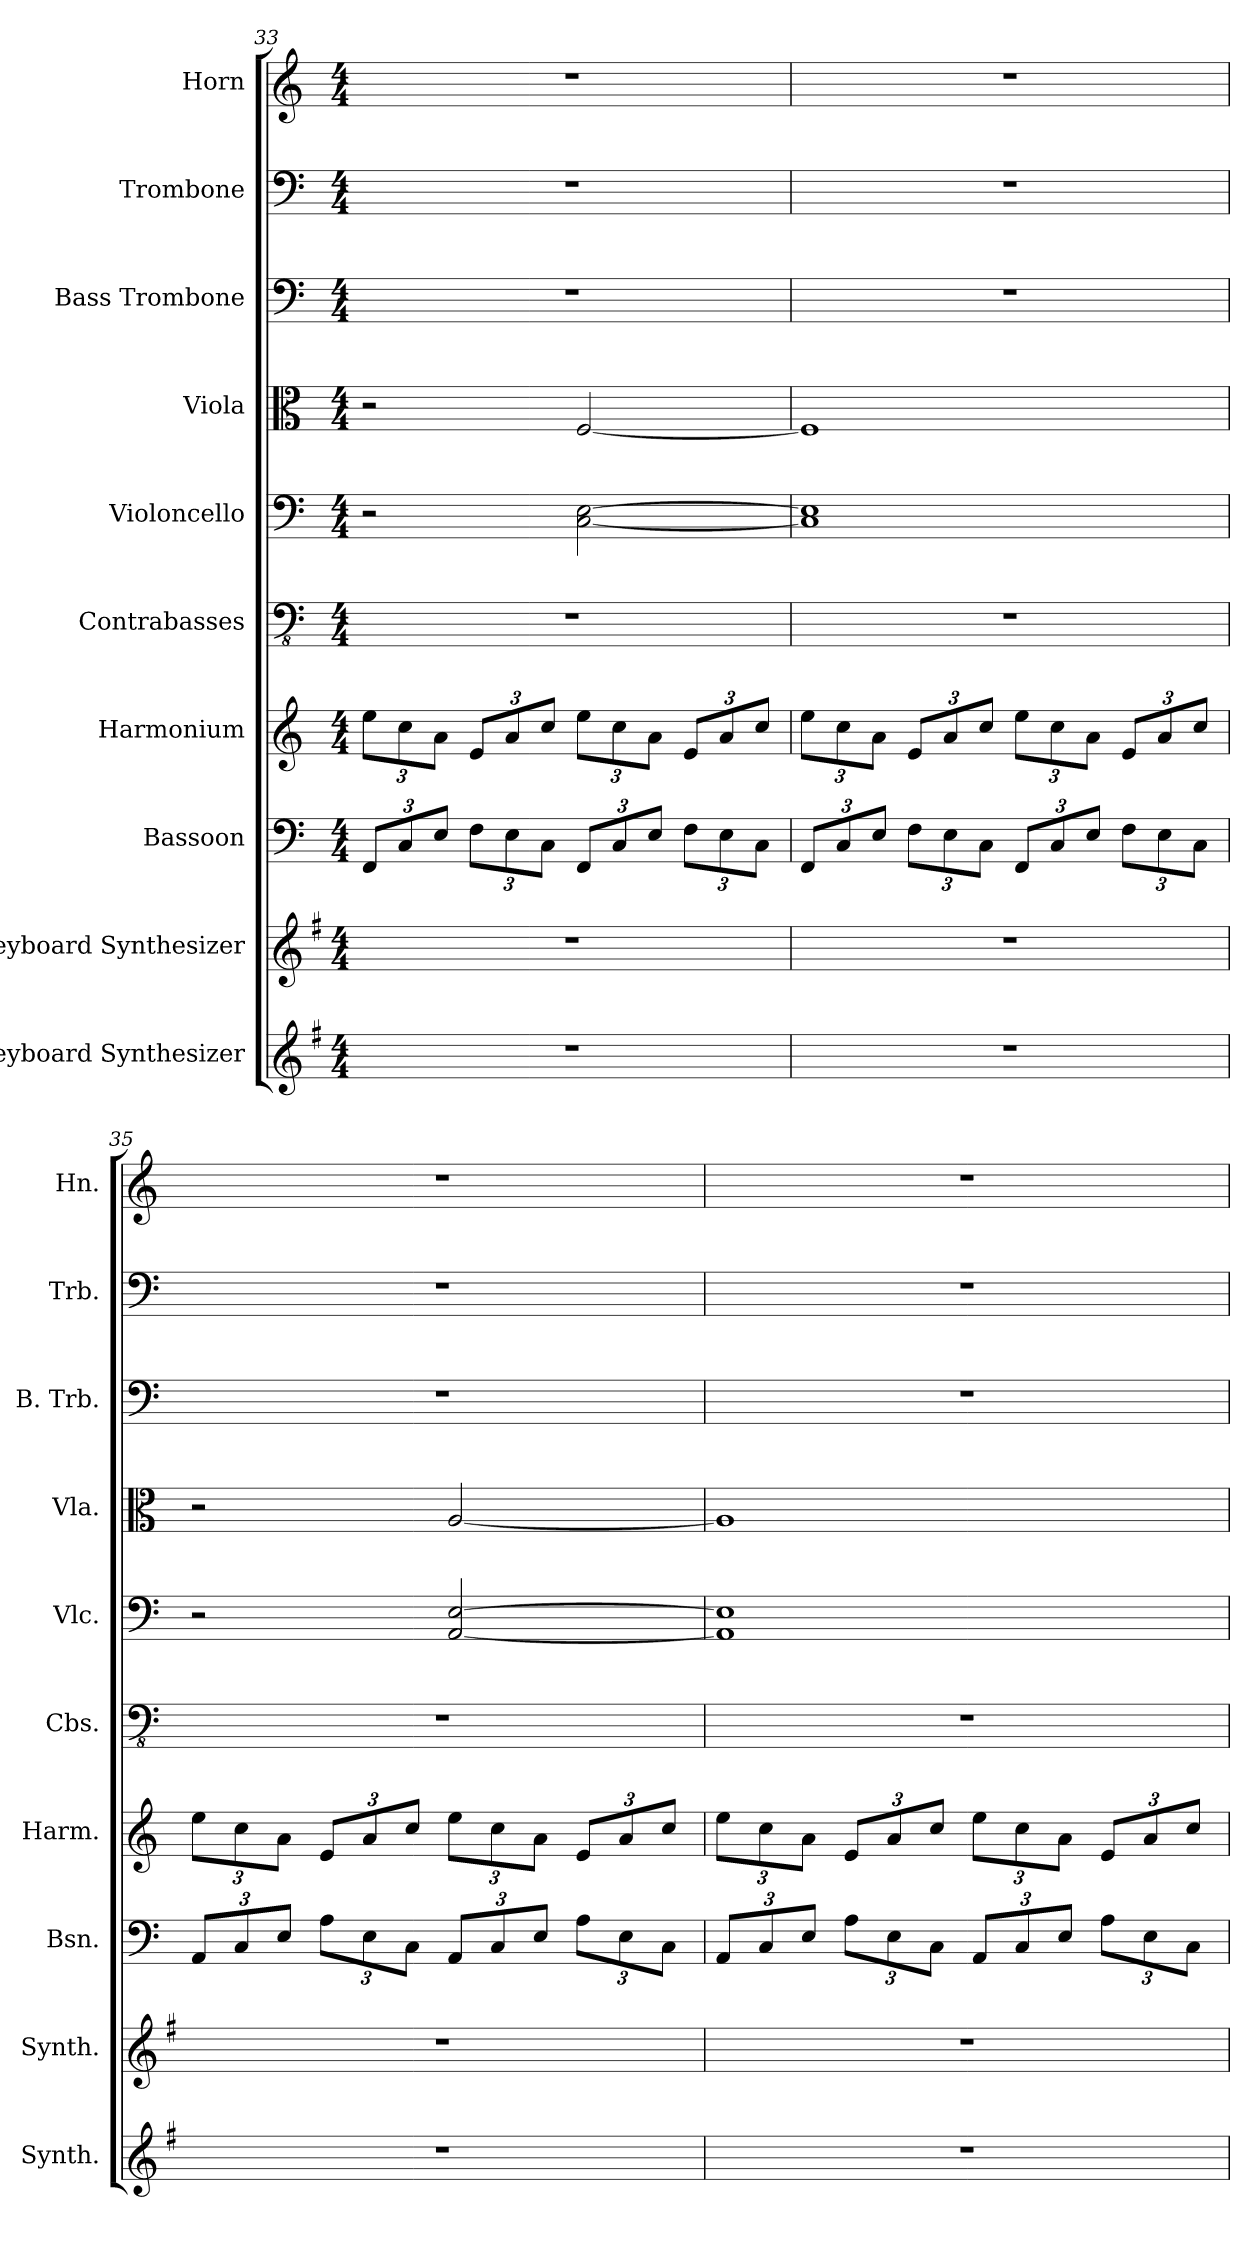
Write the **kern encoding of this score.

**kern	**kern	**kern	**kern	**kern	**kern	**kern	**kern	**kern	**kern
*part10	*part9	*part8	*part7	*part6	*part5	*part4	*part3	*part2	*part1
*staff10	*staff9	*staff8	*staff7	*staff6	*staff5	*staff4	*staff3	*staff2	*staff1
*I"Keyboard Synthesizer	*I"Keyboard Synthesizer	*I"Bassoon	*I"Harmonium	*I"Contrabasses	*I"Violoncello	*I"Viola	*I"Bass Trombone	*I"Trombone	*I"Horn
*I'Synth.	*I'Synth.	*I'Bsn.	*I'Harm.	*I'Cbs.	*I'Vlc.	*I'Vla.	*I'B. Trb.	*I'Trb.	*I'Hn.
!!LO:LB:g=z
*clefG2	*clefG2	*clefF4	*clefG2	*clefFv4	*clefF4	*clefC3	*clefF4	*clefF4	*clefG2
*ITrd4c7	*ITrd4c7	*	*	*	*	*	*	*	*ITrd4c7
*k[]	*k[]	*k[]	*k[]	*k[]	*k[]	*k[]	*k[]	*k[]	*k[b-]
*M4/4	*M4/4	*M4/4	*M4/4	*M4/4	*M4/4	*M4/4	*M4/4	*M4/4	*M4/4
*	*	*Xbrackettup	*Xbrackettup	*	*	*	*	*	*
=33	=33	=33	=33	=33	=33	=33	=33	=33	=33
1r	1r	12FF/L	12ee\L	1r	2r	2r	1r	1r	1r
.	.	12C/	12cc\	.	.	.	.	.	.
.	.	12E/J	12a\J	.	.	.	.	.	.
.	.	12F\L	12e/L	.	.	.	.	.	.
.	.	12E\	12a/	.	.	.	.	.	.
.	.	12C\J	12cc/J	.	.	.	.	.	.
.	.	12FF/L	12ee\L	.	[2C\ [2E\	[2F/	.	.	.
.	.	12C/	12cc\	.	.	.	.	.	.
.	.	12E/J	12a\J	.	.	.	.	.	.
.	.	12F\L	12e/L	.	.	.	.	.	.
.	.	12E\	12a/	.	.	.	.	.	.
.	.	12C\J	12cc/J	.	.	.	.	.	.
=34	=34	=34	=34	=34	=34	=34	=34	=34	=34
1r	1r	12FF/L	12ee\L	1r	1C] 1E]	1F]	1r	1r	1r
.	.	12C/	12cc\	.	.	.	.	.	.
.	.	12E/J	12a\J	.	.	.	.	.	.
.	.	12F\L	12e/L	.	.	.	.	.	.
.	.	12E\	12a/	.	.	.	.	.	.
.	.	12C\J	12cc/J	.	.	.	.	.	.
.	.	12FF/L	12ee\L	.	.	.	.	.	.
.	.	12C/	12cc\	.	.	.	.	.	.
.	.	12E/J	12a\J	.	.	.	.	.	.
.	.	12F\L	12e/L	.	.	.	.	.	.
.	.	12E\	12a/	.	.	.	.	.	.
.	.	12C\J	12cc/J	.	.	.	.	.	.
=35	=35	=35	=35	=35	=35	=35	=35	=35	=35
1r	1r	12AA/L	12ee\L	1r	2r	2r	1r	1r	1r
.	.	12C/	12cc\	.	.	.	.	.	.
.	.	12E/J	12a\J	.	.	.	.	.	.
.	.	12A\L	12e/L	.	.	.	.	.	.
.	.	12E\	12a/	.	.	.	.	.	.
.	.	12C\J	12cc/J	.	.	.	.	.	.
.	.	12AA/L	12ee\L	.	[2AA/ [2E/	[2A/	.	.	.
.	.	12C/	12cc\	.	.	.	.	.	.
.	.	12E/J	12a\J	.	.	.	.	.	.
.	.	12A\L	12e/L	.	.	.	.	.	.
.	.	12E\	12a/	.	.	.	.	.	.
.	.	12C\J	12cc/J	.	.	.	.	.	.
!!LO:PB:g=z
=36	=36	=36	=36	=36	=36	=36	=36	=36	=36
1r	1r	12AA/L	12ee\L	1r	1AA] 1E]	1A]	1r	1r	1r
.	.	12C/	12cc\	.	.	.	.	.	.
.	.	12E/J	12a\J	.	.	.	.	.	.
.	.	12A\L	12e/L	.	.	.	.	.	.
.	.	12E\	12a/	.	.	.	.	.	.
.	.	12C\J	12cc/J	.	.	.	.	.	.
.	.	12AA/L	12ee\L	.	.	.	.	.	.
.	.	12C/	12cc\	.	.	.	.	.	.
.	.	12E/J	12a\J	.	.	.	.	.	.
.	.	12A\L	12e/L	.	.	.	.	.	.
.	.	12E\	12a/	.	.	.	.	.	.
.	.	12C\J	12cc/J	.	.	.	.	.	.
=	=	=	=	=	=	=	=	=	=
*-	*-	*-	*-	*-	*-	*-	*-	*-	*-
